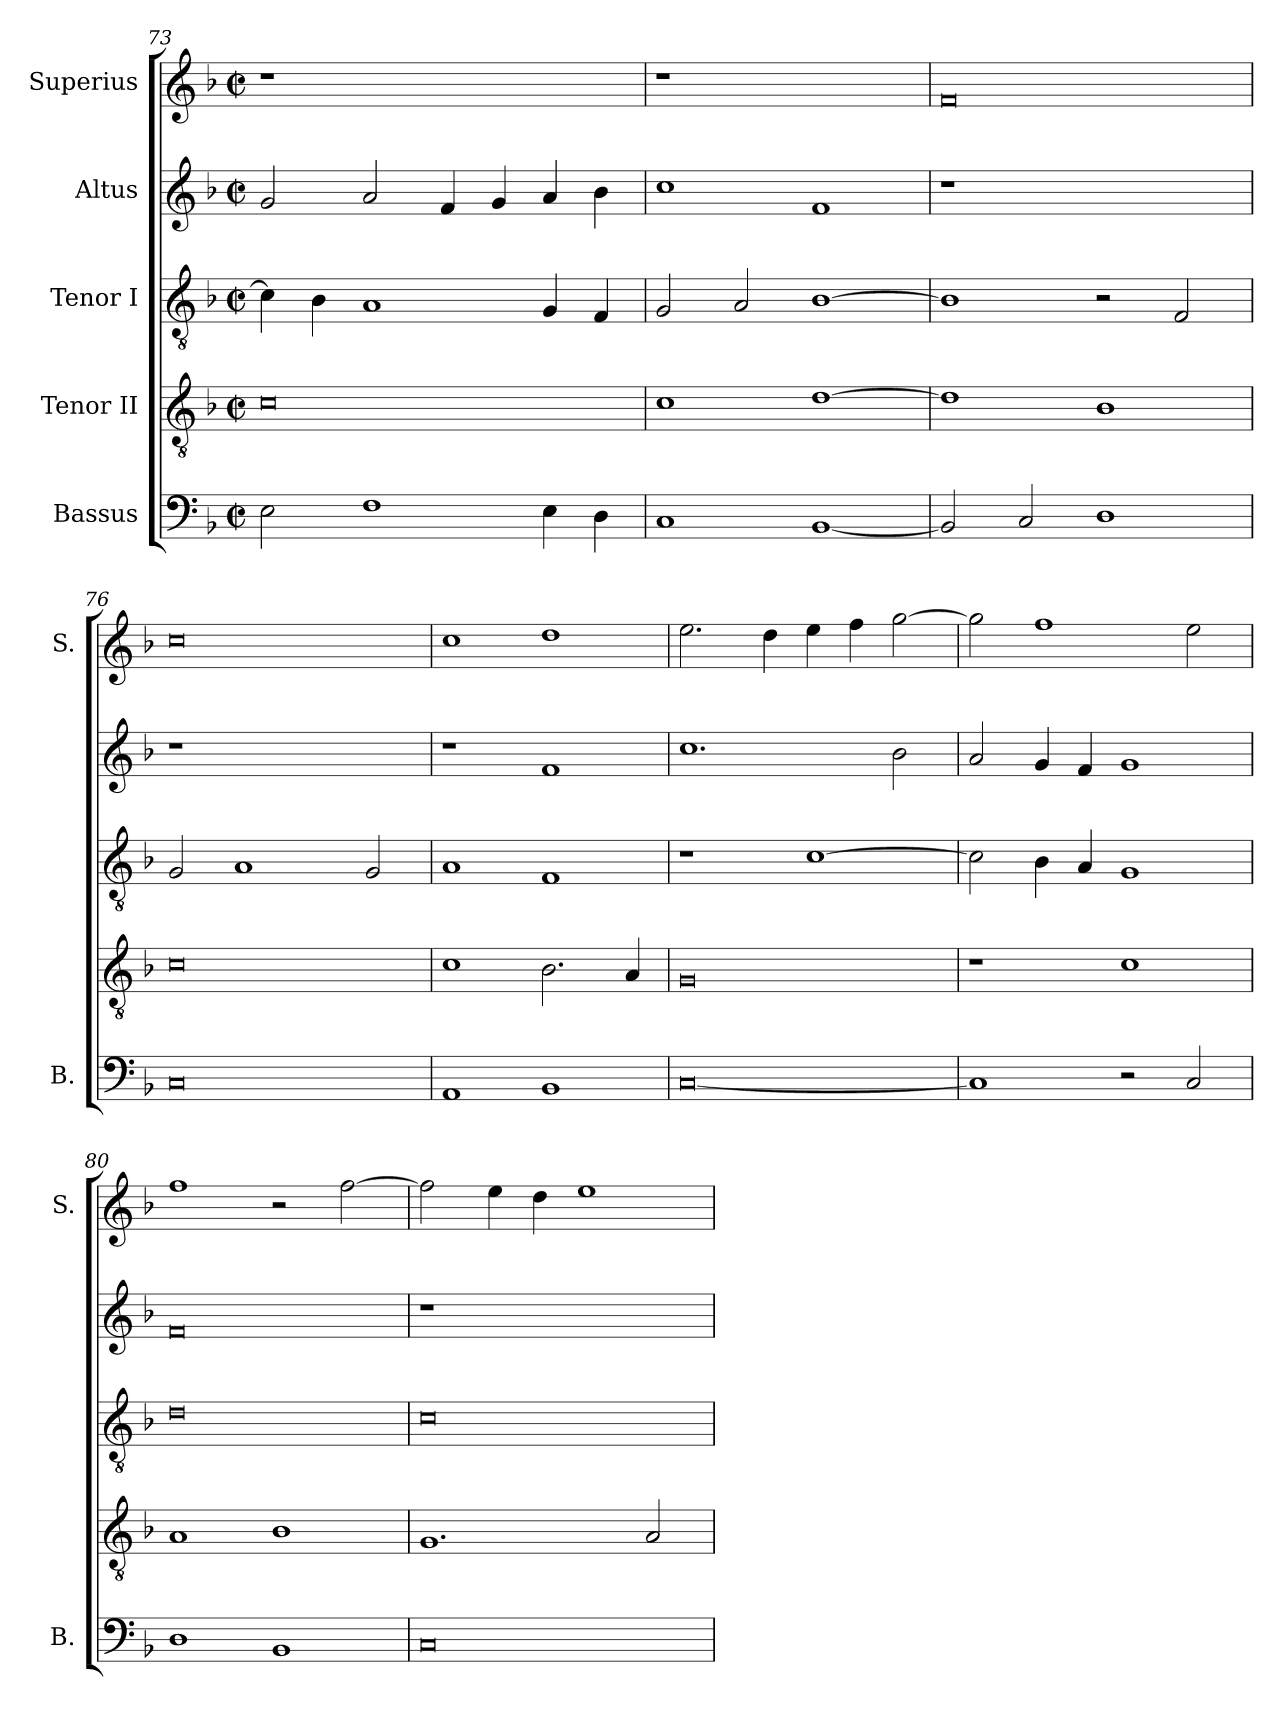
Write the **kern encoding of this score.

**kern	**kern	**kern	**kern	**kern
*part5	*part4	*part3	*part2	*part1
*staff5	*staff4	*staff3	*staff2	*staff1
*I"Bassus	*I"Tenor II	*I"Tenor I	*I"Altus	*I"Superius
*I'B.	*	*	*	*I'S.
*clefF4	*clefGv2	*clefGv2	*clefG2	*clefG2
*	*ITrd7c12	*ITrd7c12	*	*
*k[b-]	*k[b-]	*k[b-]	*k[b-]	*k[b-]
*F:	*F:	*F:	*F:	*F:
*M2/2	*M2/2	*M2/2	*M2/2	*M2/2
*met(c|)	*met(c|)	*met(c|)	*met(c|)	*met(c|)
=73	=73	=73	=73	=73
!	!	!	!	!LO:N:vis=1
2Ei\	0Ci	4Ci\]	2gi/	1r
.	.	4BB-i\	.	.
1Fi	.	1AAi	2ai/	.
.	.	.	4fi/	1ryy
.	.	.	4gi/	.
4Ei\	.	4GGi/	4ai/	.
4Di\	.	4FFi/	4b-i\	.
=74	=74	=74	=74	=74
!	!	!	!	!LO:N:vis=1
1Ci	1Ci	2GGi/	1cci	1r
.	.	2AAi/	.	.
[<1BB-i	[>1Di	[>1BB-i	1fi	1ryy
=75	=75	=75	=75	=75
!	!	!	!LO:N:vis=1	!
2BB-i/]	1Di]	1BB-i]	1r	0fi
2Ci/	.	.	.	.
1Di	1BB-i	2r	1ryy	.
.	.	2FFi/	.	.
!!LO:LB:g=z
=76	=76	=76	=76	=76
!	!	!	!LO:N:vis=1	!
0Ci	0Ci	2GGi/	1r	0cci
.	.	1AAi	.	.
.	.	.	1ryy	.
.	.	2GGi/	.	.
=77	=77	=77	=77	=77
1AAi	1Ci	1AAi	1r	1cci
1BB-i	2.BB-i\	1FFi	1fi	1ddi
.	4AAi/	.	.	.
=78	=78	=78	=78	=78
[<0Ci	0GGi	1r	1.cci	2.eei\
.	.	.	.	4ddi\
.	.	[>1Ci	.	4eei\
.	.	.	.	4ffi\
.	.	.	2b-i\	[>2ggi\
=79	=79	=79	=79	=79
1Ci]	1r	2Ci\]	2ai/	2ggi\]
.	.	4BB-i\	4gi/	1ffi
.	.	4AAi/	4fi/	.
2r	1Ci	1GGi	1gi	.
2Ci/	.	.	.	2eei\
=80	=80	=80	=80	=80
1Di	1AAi	0Di	0fi	1ffi
1BB-i	1BB-i	.	.	2r
.	.	.	.	[>2ffi\
!!LO:PB:g=z
=81	=81	=81	=81	=81
!	!	!	!LO:N:vis=1	!
0Ci	1.GGi	0Ci	1r	2ffi\]
.	.	.	.	4eei\
.	.	.	.	4ddi\
.	.	.	1ryy	1eei
.	2AAi/	.	.	.
=	=	=	=	=
*-	*-	*-	*-	*-
